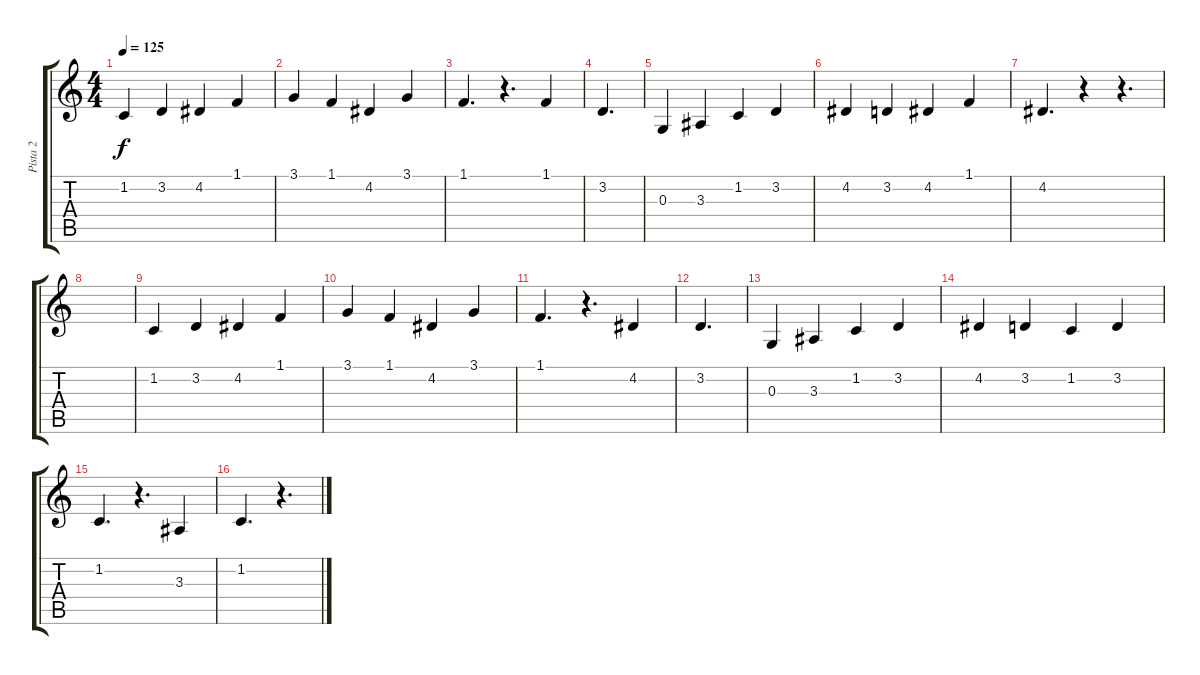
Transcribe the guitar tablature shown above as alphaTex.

\track ("Pista 2" "Pista 2") {instrument fx4atmosphere}
\staff {score tabs}
\tuning (E4 B3 G3 D3 A2 E2) {hide}
\ts (4 4)
\tempo 125
\clef g2
\ks c
1.2.4{dy f} 3.2.4 4.2.4 1.1.4 |
3.1.4 1.1.4 4.2.4 3.1.4 |
1.1.4{d} r.4{d} 1.1.4 |
3.2.4{d} |
0.3.4 3.3.4 1.2.4 3.2.4 |
4.2.4 3.2.4 4.2.4 1.1.4 |
4.2.4{d} r.4 r.4{d} |
|
1.2.4 3.2.4 4.2.4 1.1.4 |
3.1.4 1.1.4 4.2.4 3.1.4 |
1.1.4{d} r.4{d} 4.2.4 |
3.2.4{d} |
0.3.4 3.3.4 1.2.4 3.2.4 |
4.2.4 3.2.4 1.2.4 3.2.4 |
1.2.4{d} r.4{d} 3.3.4 |
1.2.4{d} r.4{d}
